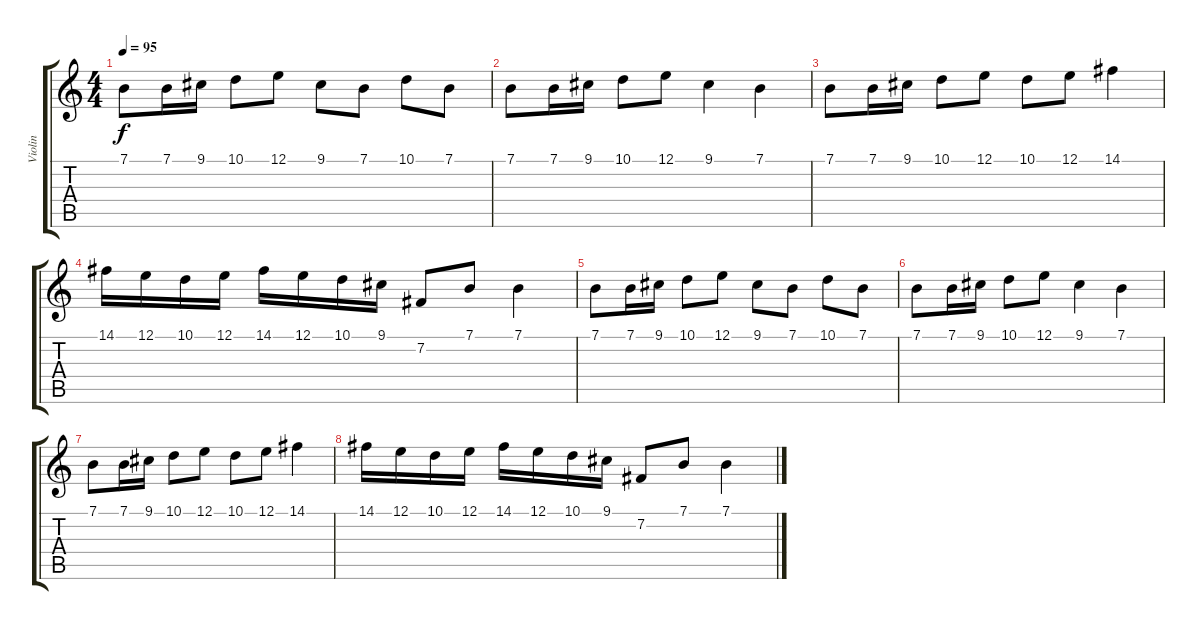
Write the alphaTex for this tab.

\track ("Violin" "Violin") {instrument violin}
\staff {score tabs}
\tuning (E4 B3 G3 D3 A2 E2) {hide}
\ts (4 4)
\tempo 95
\clef g2
\ks c
7.1.8{dy f instrument violin} 7.1.16 9.1.16 10.1.8 12.1.8 9.1.8 7.1.8 10.1.8 7.1.8 |
7.1.8 7.1.16 9.1.16 10.1.8 12.1.8 9.1.4 7.1.4 |
7.1.8 7.1.16 9.1.16 10.1.8 12.1.8 10.1.8 12.1.8 14.1.4 |
14.1.16 12.1.16 10.1.16 12.1.16 14.1.16 12.1.16 10.1.16 9.1.16 7.2.8 7.1.8 7.1.4 |
7.1.8 7.1.16 9.1.16 10.1.8 12.1.8 9.1.8 7.1.8 10.1.8 7.1.8 |
7.1.8 7.1.16 9.1.16 10.1.8 12.1.8 9.1.4 7.1.4 |
7.1.8 7.1.16 9.1.16 10.1.8 12.1.8 10.1.8 12.1.8 14.1.4 |
14.1.16 12.1.16 10.1.16 12.1.16 14.1.16 12.1.16 10.1.16 9.1.16 7.2.8 7.1.8 7.1.4
